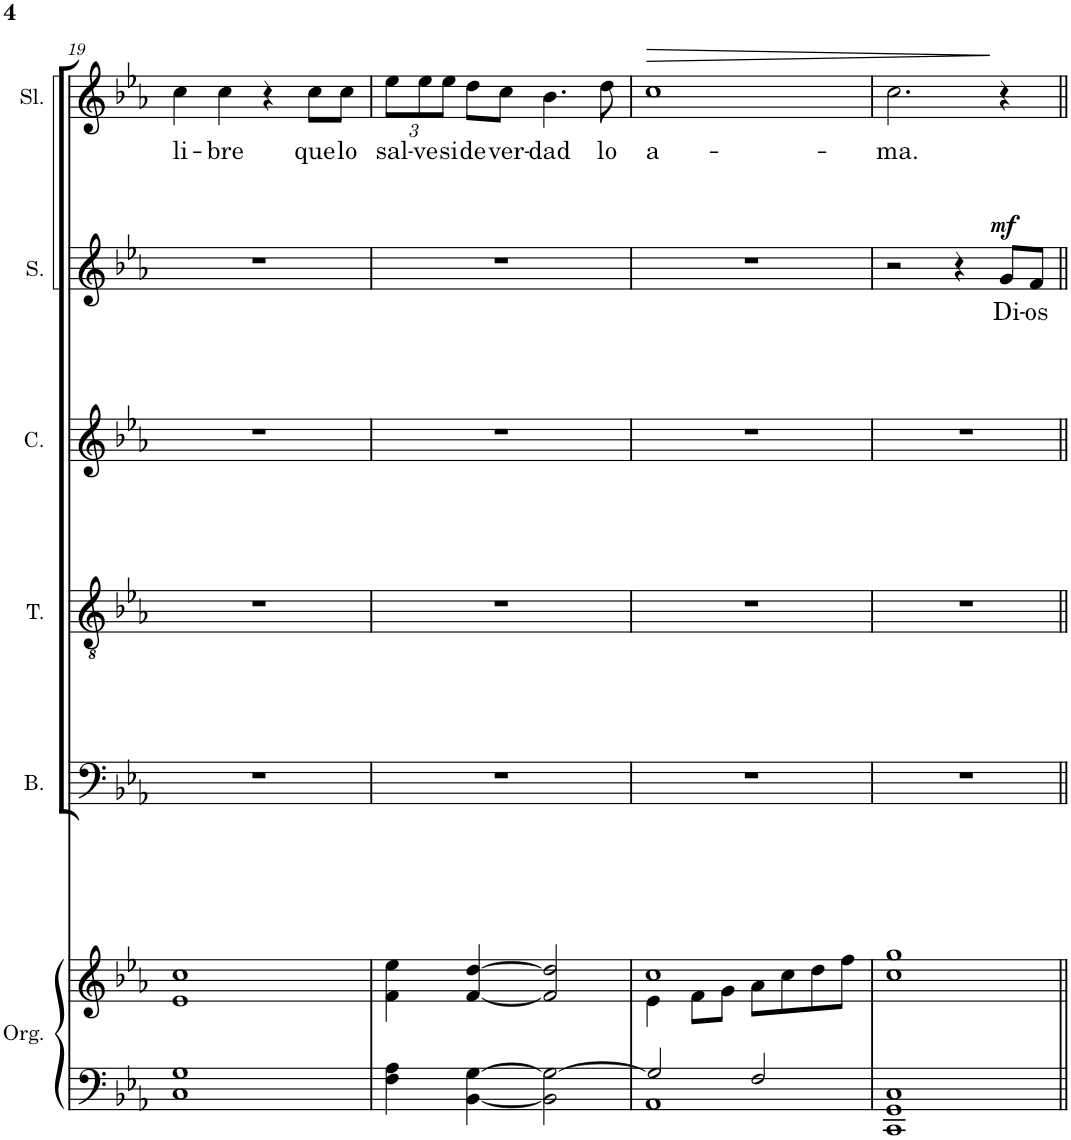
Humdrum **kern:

**kern	**kern	**kern	**kern	**kern	**kern	**text	**dynam	**kern	**text	**dynam
*part6	*part6	*part5	*part4	*part3	*part2	*part2	*part2	*part1	*part1	*part1
*staff7	*staff6	*staff5	*staff4	*staff3	*staff2	*staff2	*staff2	*staff1	*staff1	*staff1
*I"Órgano	*	*I"Bajo	*I"Tenor	*I"Contralto	*I"Soprano	*	*	*I"Solista	*	*
*	*	*I'B.	*I'T.	*I'C.	*I'S.	*	*	*I'Sl.	*	*
!!LO:PB:g=z
*clefF4	*clefG2	*clefF4	*clefGv2	*clefG2	*clefG2	*	*	*clefG2	*	*
*k[b-e-a-]	*k[b-e-a-]	*k[b-e-a-]	*k[b-e-a-]	*k[b-e-a-]	*k[b-e-a-]	*	*	*k[b-e-a-]	*	*
*M4/4	*M4/4	*M4/4	*M4/4	*M4/4	*M4/4	*	*	*M4/4	*	*
=19	=19	=19	=19	=19	=19	=19	=19	=19	=19	=19
!	!	!	!	!	!	!	!	!	!LO:LY:b	!
1C 1G	1e- 1cc	1r	1r	1r	1r	.	.	4cc\	li-	.
!	!	!	!	!	!	!	!	!	!LO:LY:b	!
.	.	.	.	.	.	.	.	4cc\	-bre	.
.	.	.	.	.	.	.	.	4r	.	.
!	!	!	!	!	!	!	!	!	!LO:LY:b	!
.	.	.	.	.	.	.	.	8cc\L	que	.
!	!	!	!	!	!	!	!	!	!LO:LY:b	!
.	.	.	.	.	.	.	.	8cc\J	lo	.
=20	=20	=20	=20	=20	=20	=20	=20	=20	=20	=20
*	*	*	*	*	*	*	*	*Xbrackettup	*	*
!	!	!	!	!	!	!	!	!	!LO:LY:b	!
4F\ 4A-\	4f\ 4ee-\	1r	1r	1r	1r	.	.	12ee-\L	sal-	.
!	!	!	!	!	!	!	!	!	!LO:LY:b	!
.	.	.	.	.	.	.	.	12ee-\	-ve	.
!	!	!	!	!	!	!	!	!	!LO:LY:b	!
.	.	.	.	.	.	.	.	12ee-\J	si	.
!	!	!	!	!	!	!	!	!	!LO:LY:b	!
[4BB-\ [4G\	[4f/ [4dd/	.	.	.	.	.	.	8dd\L	de	.
!	!	!	!	!	!	!	!	!	!LO:LY:b	!
.	.	.	.	.	.	.	.	8cc\J	ver-	.
!	!	!	!	!	!	!	!	!	!LO:LY:b	!
2BB-\] 2G\_	2f/] 2dd/]	.	.	.	.	.	.	4.b-\	-dad	.
!	!	!	!	!	!	!	!	!	!LO:LY:b	!
.	.	.	.	.	.	.	.	8dd\	lo	.
=21	=21	=21	=21	=21	=21	=21	=21	=21	=21	=21
*^	*^	*	*	*	*	*	*	*	*	*
!	!	!	!	!	!	!	!	!	!	!	!LO:LY:b	!LO:HP:b
1AA-	2G/]	1cc	4e-\	1r	1r	1r	1r	.	.	1cc	a-	>
.	.	.	8f\L	.	.	.	.	.	.	.	.	.
.	.	.	8g\J	.	.	.	.	.	.	.	.	.
.	2F/	.	8a-\L	.	.	.	.	.	.	.	.	.
.	.	.	8cc\	.	.	.	.	.	.	.	.	.
.	.	.	8dd\	.	.	.	.	.	.	.	.	.
.	.	.	8ff\J	.	.	.	.	.	.	.	.	.
*v	*v	*	*	*	*	*	*	*	*	*	*	*
=22	=22	=22	=22	=22	=22	=22	=22	=22	=22	=22	=22
!	!	!	!	!	!	!	!	!	!	!LO:LY:b	!
*	*v	*v	*	*	*	*	*	*	*	*	*
1CC 1GG 1C	1cc 1gg	1r	1r	1r	2r	.	.	2.cc\	-ma.	.
.	.	.	.	.	4r	.	.	.	.	.
!	!	!	!	!	!	!LO:LY:b	!LO:DY:a	!	!	!
.	.	.	.	.	8g/L	Di-	mf	4r	.	]
!	!	!	!	!	!	!LO:LY:b	!	!	!	!
.	.	.	.	.	8f/J	-os	.	.	.	.
=||	=||	=||	=||	=||	=||	=||	=||	=||	=||	=||
*-	*-	*-	*-	*-	*-	*-	*-	*-	*-	*-
